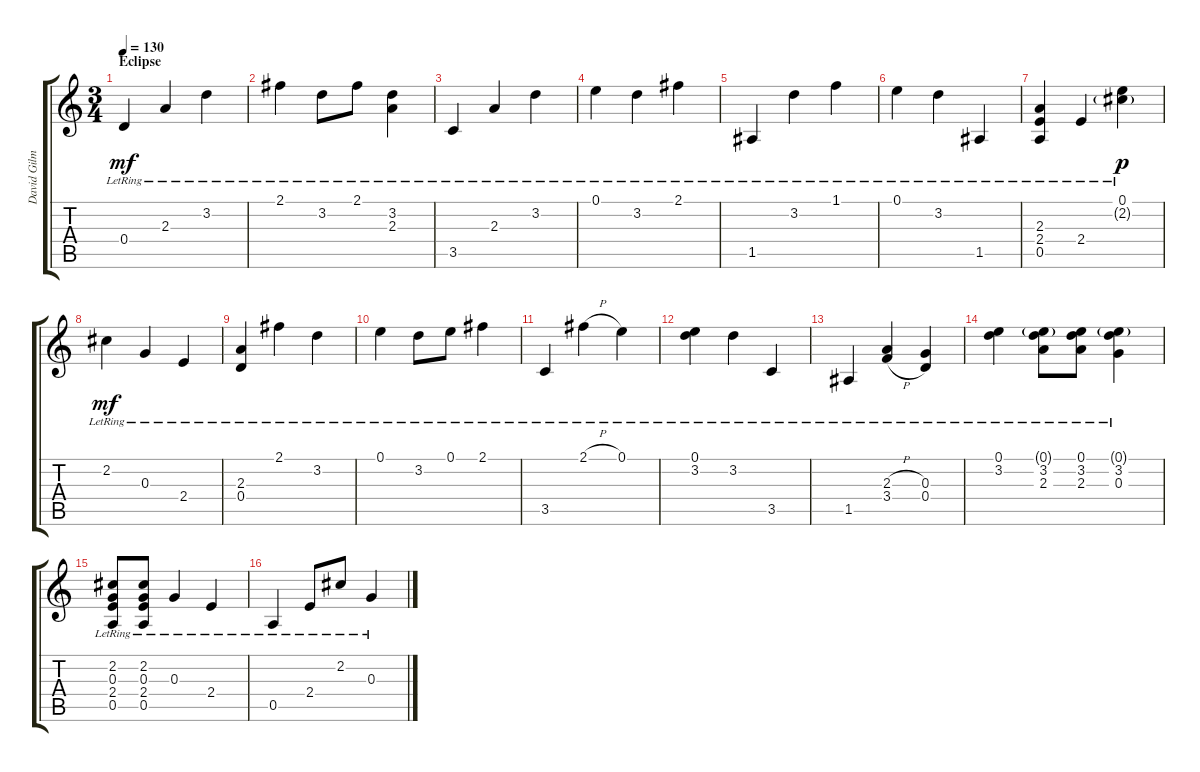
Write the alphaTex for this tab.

\track ("David Gilmour" "David Gilm") {instrument electricguitarclean}
\staff {score tabs}
\tuning (E4 B3 G3 D3 A2 E2) {hide}
\ts (3 4)
\section ("" "Eclipse")
\tempo 130
\clef g2
\ks c
0.4{lr}.4{dy mf balance 6} 2.3{lr}.4 3.2{lr}.4 |
2.1{lr}.4 3.2{lr}.8 2.1{lr}.8 (3.2{lr} 2.3{lr}).4 |
3.5{lr}.4 2.3{lr}.4 3.2{lr}.4 |
0.1{lr}.4 3.2{lr}.4 2.1{lr}.4 |
1.5{lr}.4 3.2{lr}.4 1.1{lr}.4 |
0.1{lr}.4 3.2{lr}.4 1.5{lr}.4 |
(2.3{lr} 2.4{lr} 0.5{lr}).4 2.4{lr}.4 (0.1{lr} 2.2{g lr}).4{dy p} |
2.2{lr}.4{dy mf} 0.3{lr}.4 2.4{lr}.4 |
(2.3{lr} 0.4{lr}).4 2.1{lr}.4 3.2{lr}.4 |
0.1{lr}.4 3.2{lr}.8 0.1{lr}.8 2.1{lr}.4 |
3.5{lr}.4 2.1{h lr}.4 0.1{lr}.4 |
(0.1{lr} 3.2{lr}).4 3.2{lr}.4 3.5{lr}.4 |
1.5{lr}.4 (2.3{h lr} 3.4{h lr}).4 (0.3{lr} 0.4{lr}).4 |
(0.1{lr} 3.2{lr}).4 (0.1{g lr} 3.2{lr} 2.3{lr}).8 (0.1{lr} 3.2{lr} 2.3{lr}).8 (0.1{g lr} 3.2{lr} 0.3{lr}).4 |
(2.2{lr} 0.3{lr} 2.4{lr} 0.5{lr}).8 (2.2{lr} 0.3{lr} 2.4{lr} 0.5{lr}).8 0.3{lr}.4 2.4{lr}.4 |
0.5{lr}.4 2.4{lr}.8 2.2{lr}.8 0.3{lr}.4
